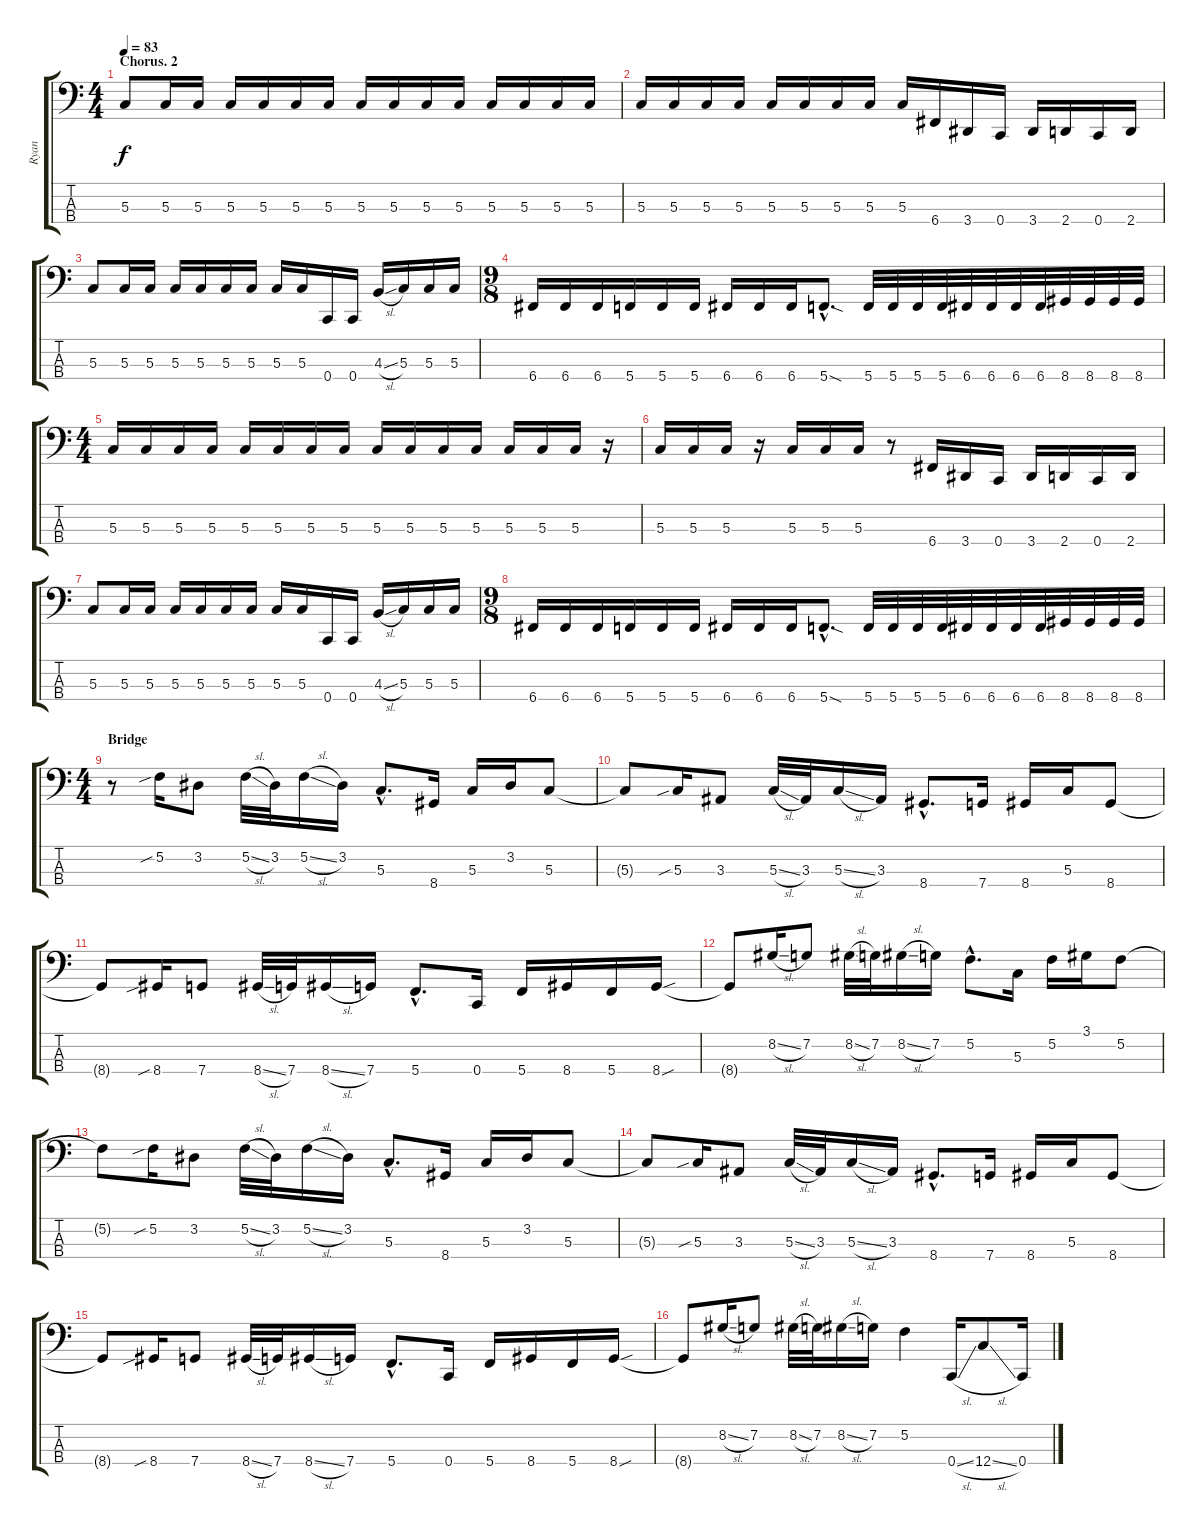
\track ("Ryan" "Ryan") {instrument electricbassfinger}
\staff {score tabs}
\tuning (F2 C2 G1 C1) {hide}
\ts (4 4)
\section ("" "Chorus. 2")
\tempo 83
\clef f4
\ks c
5.3.8{dy f} 5.3.16 5.3.16 5.3.16 5.3.16 5.3.16 5.3.16 5.3.16 5.3.16 5.3.16 5.3.16 5.3.16 5.3.16 5.3.16 5.3.16 |
5.3.16 5.3.16 5.3.16 5.3.16 5.3.16 5.3.16 5.3.16 5.3.16 5.3.16 6.4.16 3.4.16 0.4.16 3.4.16 2.4.16 0.4.16 2.4.16 |
5.3.8 5.3.16 5.3.16 5.3.16 5.3.16 5.3.16 5.3.16 5.3.16 5.3.16 0.4.16 0.4.16 4.3{sl}.16 5.3.16 5.3.16 5.3.16 |
\ts (9 8)
6.4.16 6.4.16 6.4.16 5.4.16 5.4.16 5.4.16 6.4.16 6.4.16 6.4.16 5.4{sod hac}.8{d} 5.4.32 5.4.32 5.4.32 5.4.32 6.4.32 6.4.32 6.4.32 6.4.32 8.4.32 8.4.32 8.4.32 8.4.32 |
\ts (4 4)
5.3.16 5.3.16 5.3.16 5.3.16 5.3.16 5.3.16 5.3.16 5.3.16 5.3.16 5.3.16 5.3.16 5.3.16 5.3.16 5.3.16 5.3.16 r.16 |
5.3.16 5.3.16 5.3.16 r.16 5.3.16 5.3.16 5.3.16 r.8 6.4.16 3.4.16 0.4.16 3.4.16 2.4.16 0.4.16 2.4.16 |
5.3.8 5.3.16 5.3.16 5.3.16 5.3.16 5.3.16 5.3.16 5.3.16 5.3.16 0.4.16 0.4.16 4.3{sl}.16 5.3.16 5.3.16 5.3.16 |
\ts (9 8)
6.4.16 6.4.16 6.4.16 5.4.16 5.4.16 5.4.16 6.4.16 6.4.16 6.4.16 5.4{sod hac}.8{d} 5.4.32 5.4.32 5.4.32 5.4.32 6.4.32 6.4.32 6.4.32 6.4.32 8.4.32 8.4.32 8.4.32 8.4.32 |
\ts (4 4)
\section ("" "Bridge")
r.8 5.2{sib}.16 3.2.8 5.2{sl}.32 3.2.32 5.2{sl}.16 3.2.16 5.3{hac}.8{d} 8.4.16 5.3.16 3.2.16 5.3.8 |
5.3{t}.8 5.3{sib}.16 3.3.8 5.3{sl}.32 3.3.32 5.3{sl}.16 3.3.16 8.4{hac}.8{d} 7.4.16 8.4.16 5.3.16 8.4.8 |
8.4{t}.8 8.4{sib}.16 7.4.8 8.4{sl}.32 7.4.32 8.4{sl}.16 7.4.16 5.4{hac}.8{d} 0.4.16 5.4.16 8.4.16 5.4.16 8.4{sou}.16 |
8.4{t}.8 8.2{sl}.16 7.2.8 8.2{sl}.32 7.2.32 8.2{sl}.16 7.2.16 5.2{hac}.8{d} 5.3.16 5.2.16 3.1.16 5.2.8 |
5.2{t}.8 5.2{sib}.16 3.2.8 5.2{sl}.32 3.2.32 5.2{sl}.16 3.2.16 5.3{hac}.8{d} 8.4.16 5.3.16 3.2.16 5.3.8 |
5.3{t}.8 5.3{sib}.16 3.3.8 5.3{sl}.32 3.3.32 5.3{sl}.16 3.3.16 8.4{hac}.8{d} 7.4.16 8.4.16 5.3.16 8.4.8 |
8.4{t}.8 8.4{sib}.16 7.4.8 8.4{sl}.32 7.4.32 8.4{sl}.16 7.4.16 5.4{hac}.8{d} 0.4.16 5.4.16 8.4.16 5.4.16 8.4{sou}.16 |
8.4{t}.8 8.2{sl}.16 7.2.8 8.2{sl}.32 7.2.32 8.2{sl}.16 7.2.16 5.2.4 0.4{sl}.16 12.4{sl}.8 0.4.16
